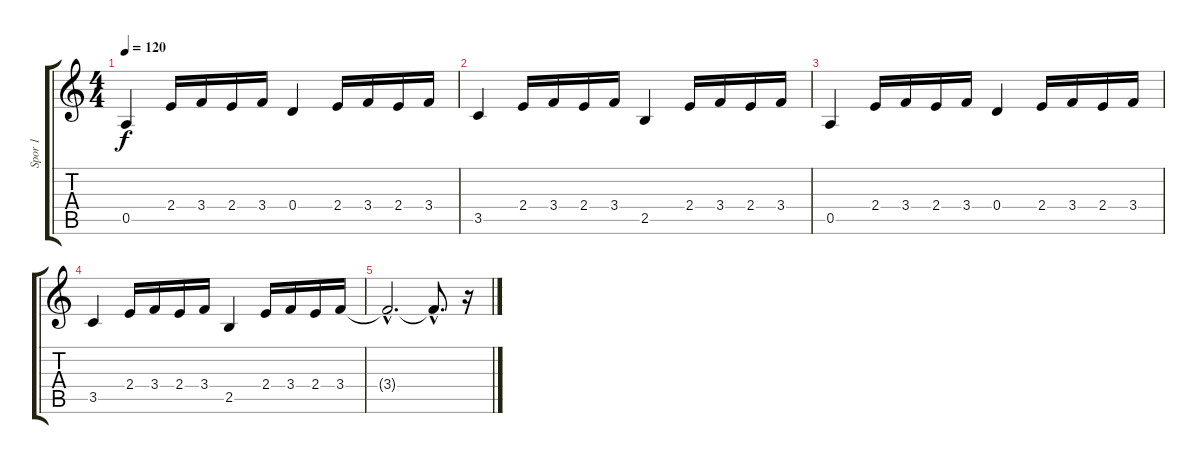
\track ("Spor 1" "Spor 1") {instrument distortionguitar}
\staff {score tabs}
\tuning (E4 B3 G3 D3 A2 E2) {hide}
\ts (4 4)
\tempo 120
\clef g2
\ks c
0.5.4{dy f} 2.4.16 3.4.16 2.4.16 3.4.16 0.4.4 2.4.16 3.4.16 2.4.16 3.4.16 |
3.5.4 2.4.16 3.4.16 2.4.16 3.4.16 2.5.4 2.4.16 3.4.16 2.4.16 3.4.16 |
0.5.4 2.4.16 3.4.16 2.4.16 3.4.16 0.4.4 2.4.16 3.4.16 2.4.16 3.4.16 |
3.5.4 2.4.16 3.4.16 2.4.16 3.4.16 2.5.4 2.4.16 3.4.16 2.4.16 3.4.16 |
3.4{hac t}.2{d} 3.4{hac t}.8{d} r.16
